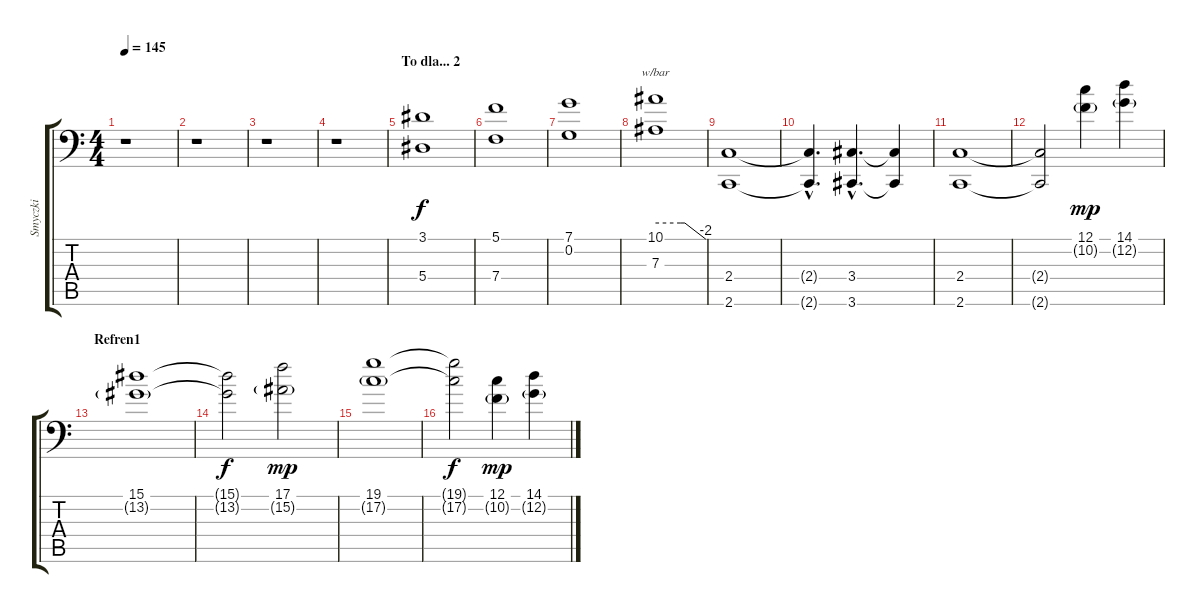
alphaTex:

\track ("Smyczki" "Smyczki") {instrument stringensemble2}
\staff {score tabs}
\tuning (C4 G3 Eb3 Bb2 F2 Bb1) {hide}
\ts (4 4)
\tempo 145
\clef f4
\ks c
r.1{dy f} |
r.1 |
r.1 |
r.1 |
\section ("" "To dla... 2")
(3.1 5.4).1{volume 16 balance 8 instrument stringensemble2} |
(5.1 7.4).1 |
(7.1 0.2).1 |
(10.1 7.3).1{tbe (custom default 0 0 30 0 35 0 60 -8)} |
(2.4 2.6).1 |
(2.4{hac t} 2.6{hac t}).4{d} (3.4{hac} 3.6{hac}).4{d} (3.4{t} 3.6{t}).4 |
(2.4 2.6).1 |
(2.4{t} 2.6{t}).2 (12.1 10.2{g}).4{dy mp} (14.1 12.2{g}).4 |
\section ("" "Refren1")
(15.1 13.2{g}).1 |
(15.1{t} 13.2{t}).2{dy f} (17.1 15.2{g}).2{dy mp} |
(19.1 17.2{g}).1 |
(19.1{t} 17.2{t}).2{dy f} (12.1 10.2{g}).4{dy mp} (14.1 12.2{g}).4
